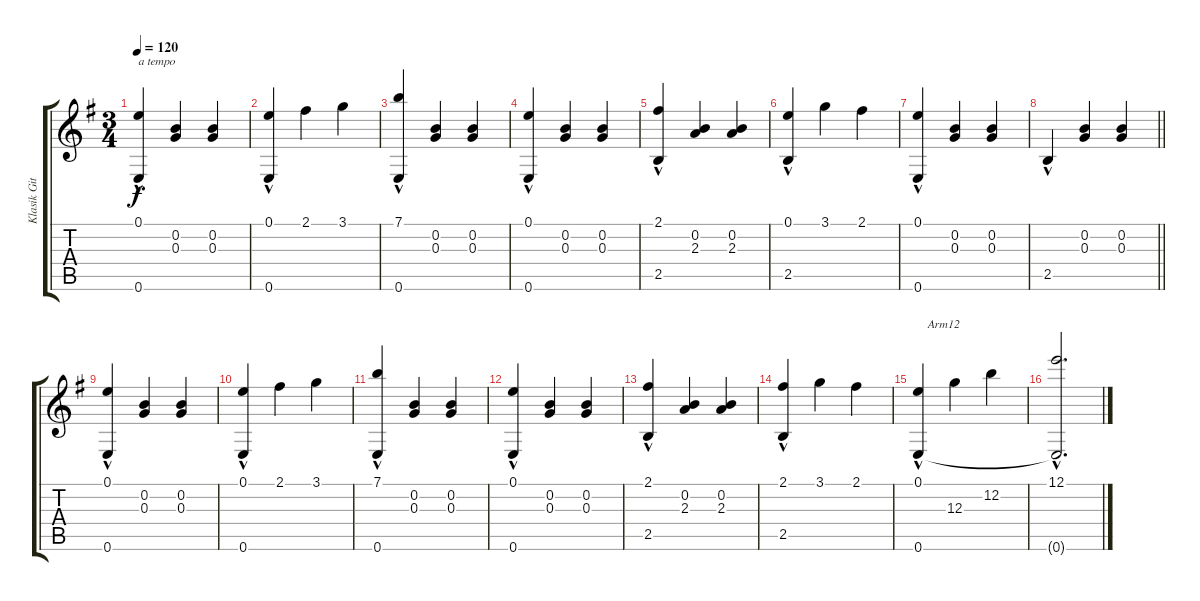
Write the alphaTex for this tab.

\track ("Klasik Gitar" "Klasik Git") {instrument acousticguitarnylon}
\staff {score tabs}
\tuning (E4 B3 G3 D3 A2 E2) {hide}
\ts (3 4)
\tempo 120
\clef g2
\ks g
(0.1 0.6{hac}).4{txt "a tempo" dy f} (0.2 0.3).4 (0.2 0.3).4 |
(0.1 0.6{hac}).4 2.1.4 3.1.4 |
(7.1 0.6{hac}).4 (0.2 0.3).4 (0.2 0.3).4 |
(0.1 0.6{hac}).4 (0.2 0.3).4 (0.2 0.3).4 |
(2.1{hac} 2.5{hac}).4 (0.2 2.3).4 (0.2 2.3).4 |
(0.1 2.5{hac}).4 3.1.4 2.1.4 |
(0.1 0.6{hac}).4 (0.2 0.3).4 (0.2 0.3).4 |
\barLineRight lightlight
2.5{hac}.4 (0.2 0.3).4 (0.2 0.3).4 |
(0.1 0.6{hac}).4 (0.2 0.3).4 (0.2 0.3).4 |
(0.1 0.6{hac}).4 2.1.4 3.1.4 |
(7.1 0.6{hac}).4 (0.2 0.3).4 (0.2 0.3).4 |
(0.1 0.6{hac}).4 (0.2 0.3).4 (0.2 0.3).4 |
(2.1{hac} 2.5{hac}).4 (0.2 2.3).4 (0.2 2.3).4 |
(2.1 2.5{hac}).4 3.1.4 2.1.4 |
(0.1 0.6{hac}).4{txt "   Arm12"} 12.3.4 12.2.4 |
(12.1{hac} 0.6{hac t}).2{d}
